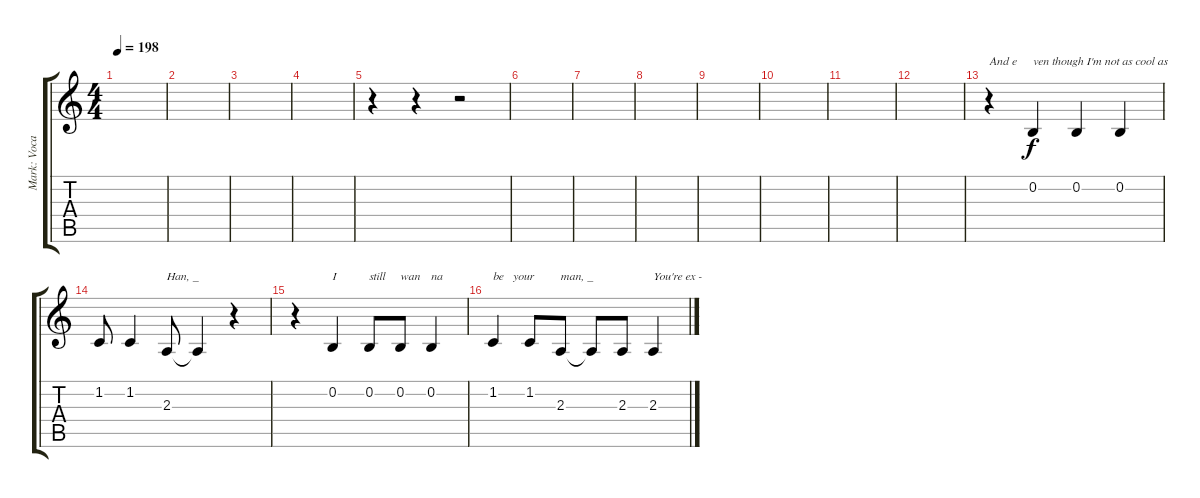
\track ("Mark: Vocals" "Mark: Voca") {instrument altosax}
\staff {score tabs}
\tuning (E4 B3 G3 D3 A2 E2) {hide}
\ts (4 4)
\tempo 198
\clef g2
\ks c
|
|
|
|
r.4 r.4 r.2 |
|
|
|
|
|
|
|
r.4{txt "And e"} 0.2.4{txt "ven though I'm not as cool as"} 0.2.4 0.2.4 |
1.2.8 1.2.4 2.3.8{txt "Han, _"} 2.3{t}.4 r.4 |
r.4 0.2.4{txt "I"} 0.2.8{txt "still"} 0.2.8{txt "wan"} 0.2.4{txt "na"} |
1.2.4{txt "be   your"} 1.2.8 2.3.8{txt "man, _"} 2.3{t}.8 2.3.8 2.3.4{txt "You're ex - "}
